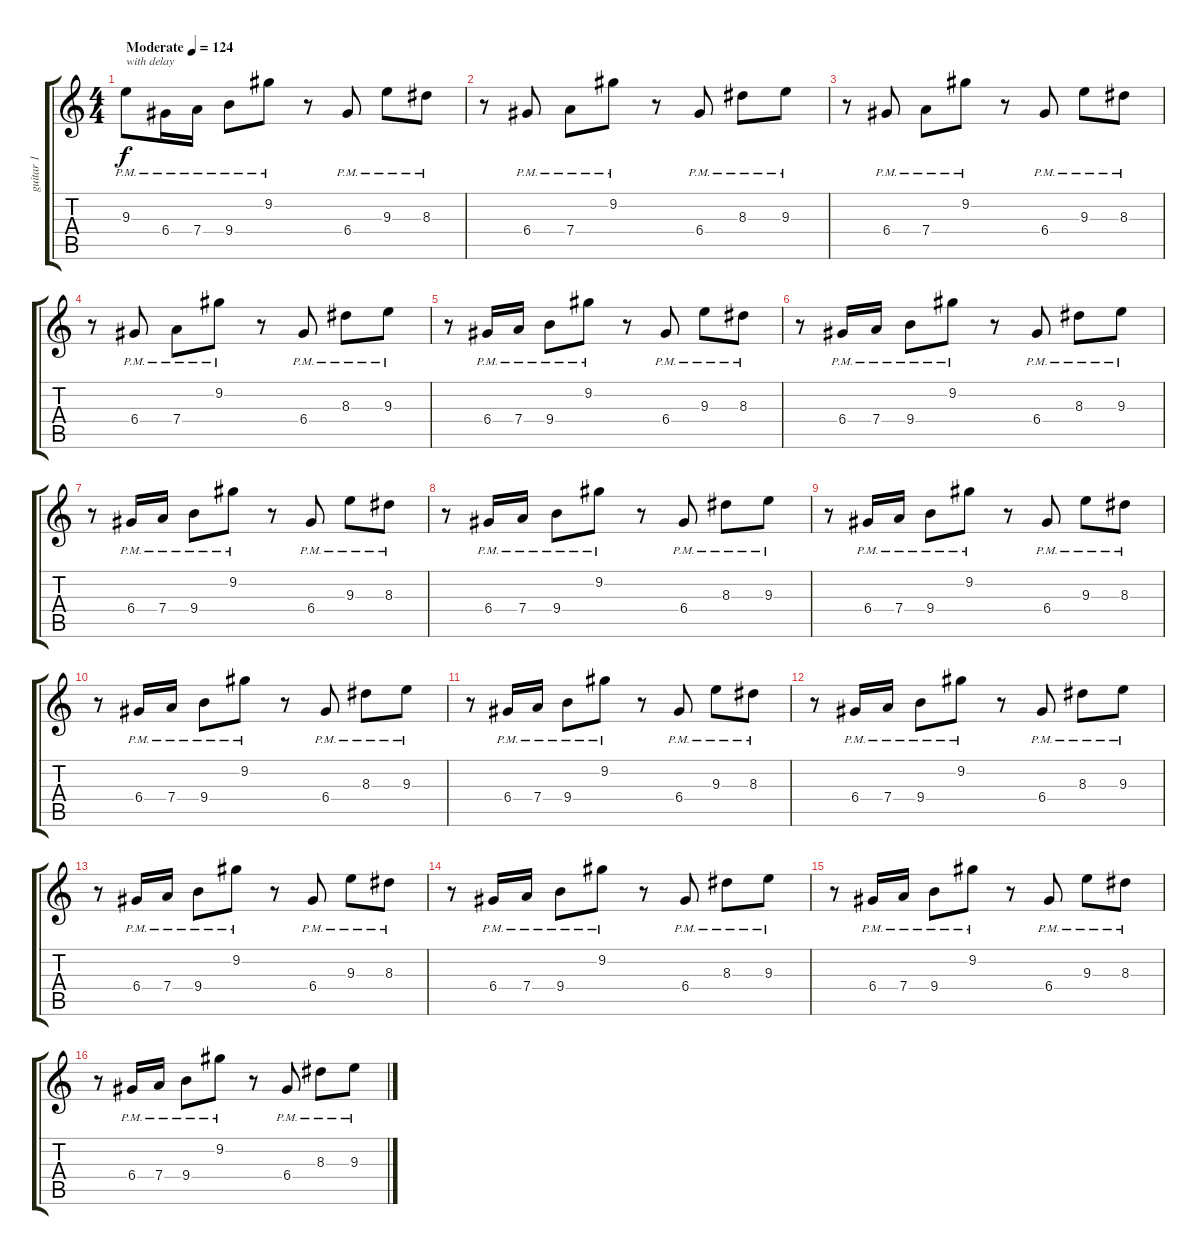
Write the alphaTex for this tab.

\track ("guitar 1 " "guitar 1 ") {instrument electricguitarjazz}
\staff {score tabs}
\tuning (E4 B3 G3 D3 A2 E2) {hide}
\ts (4 4)
\tempo (124 "Moderate")
\clef g2
\ks c
9.3{pm}.8{txt "with delay" dy f instrument electricguitarjazz} 6.4{pm}.16 7.4{pm}.16 9.4{pm}.8 9.2{pm}.8 r.8 6.4{pm}.8 9.3{pm}.8 8.3{pm}.8 |
r.8 6.4{pm}.8 7.4{pm}.8 9.2{pm}.8 r.8 6.4{pm}.8 8.3{pm}.8 9.3{pm}.8 |
r.8 6.4{pm}.8 7.4{pm}.8 9.2{pm}.8 r.8 6.4{pm}.8 9.3{pm}.8 8.3{pm}.8 |
r.8 6.4{pm}.8 7.4{pm}.8 9.2{pm}.8 r.8 6.4{pm}.8 8.3{pm}.8 9.3{pm}.8 |
r.8 6.4{pm}.16 7.4{pm}.16 9.4{pm}.8 9.2{pm}.8 r.8 6.4{pm}.8 9.3{pm}.8 8.3{pm}.8 |
r.8 6.4{pm}.16 7.4{pm}.16 9.4{pm}.8 9.2{pm}.8 r.8 6.4{pm}.8 8.3{pm}.8 9.3{pm}.8 |
r.8 6.4{pm}.16 7.4{pm}.16 9.4{pm}.8 9.2{pm}.8 r.8 6.4{pm}.8 9.3{pm}.8 8.3{pm}.8 |
r.8 6.4{pm}.16 7.4{pm}.16 9.4{pm}.8 9.2{pm}.8 r.8 6.4{pm}.8 8.3{pm}.8 9.3{pm}.8 |
r.8 6.4{pm}.16 7.4{pm}.16 9.4{pm}.8 9.2{pm}.8 r.8 6.4{pm}.8 9.3{pm}.8 8.3{pm}.8 |
r.8 6.4{pm}.16 7.4{pm}.16 9.4{pm}.8 9.2{pm}.8 r.8 6.4{pm}.8 8.3{pm}.8 9.3{pm}.8 |
r.8 6.4{pm}.16 7.4{pm}.16 9.4{pm}.8 9.2{pm}.8 r.8 6.4{pm}.8 9.3{pm}.8 8.3{pm}.8 |
r.8 6.4{pm}.16 7.4{pm}.16 9.4{pm}.8 9.2{pm}.8 r.8 6.4{pm}.8 8.3{pm}.8 9.3{pm}.8 |
r.8 6.4{pm}.16 7.4{pm}.16 9.4{pm}.8 9.2{pm}.8 r.8 6.4{pm}.8 9.3{pm}.8 8.3{pm}.8 |
r.8 6.4{pm}.16 7.4{pm}.16 9.4{pm}.8 9.2{pm}.8 r.8 6.4{pm}.8 8.3{pm}.8 9.3{pm}.8 |
r.8 6.4{pm}.16 7.4{pm}.16 9.4{pm}.8 9.2{pm}.8 r.8 6.4{pm}.8 9.3{pm}.8 8.3{pm}.8 |
r.8 6.4{pm}.16 7.4{pm}.16 9.4{pm}.8 9.2{pm}.8 r.8 6.4{pm}.8 8.3{pm}.8 9.3{pm}.8
